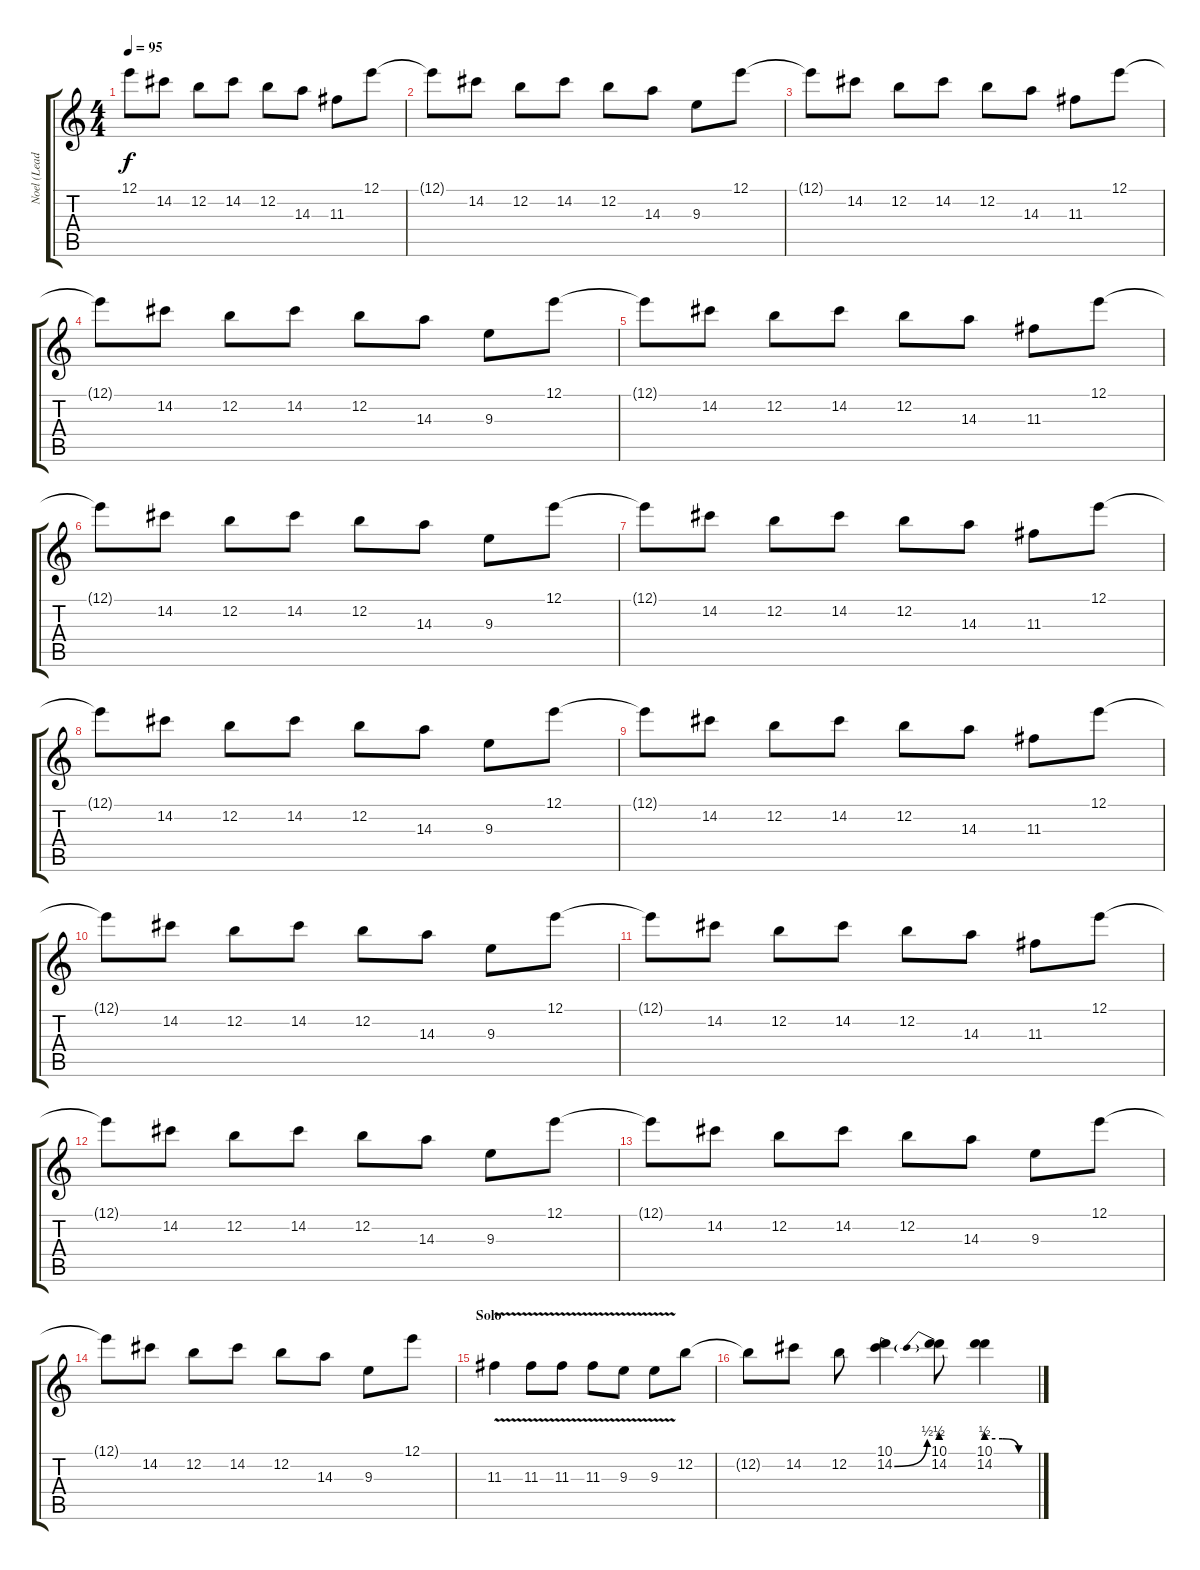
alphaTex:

\track ("Noel (Lead Guitar)" "Noel (Lead") {instrument overdrivenguitar}
\staff {score tabs}
\tuning (E4 B3 G3 D3 A2 E2) {hide}
\ts (4 4)
\tempo 95
\clef g2
\ks c
12.1{t}.8{dy f} 14.2.8 12.2.8 14.2.8 12.2.8 14.3.8 11.3.8 12.1.8 |
12.1{t}.8 14.2.8 12.2.8 14.2.8 12.2.8 14.3.8 9.3.8 12.1.8 |
12.1{t}.8 14.2.8 12.2.8 14.2.8 12.2.8 14.3.8 11.3.8 12.1.8 |
12.1{t}.8 14.2.8 12.2.8 14.2.8 12.2.8 14.3.8 9.3.8 12.1.8 |
12.1{t}.8 14.2.8 12.2.8 14.2.8 12.2.8 14.3.8 11.3.8 12.1.8 |
12.1{t}.8 14.2.8 12.2.8 14.2.8 12.2.8 14.3.8 9.3.8 12.1.8 |
12.1{t}.8 14.2.8 12.2.8 14.2.8 12.2.8 14.3.8 11.3.8 12.1.8 |
12.1{t}.8 14.2.8 12.2.8 14.2.8 12.2.8 14.3.8 9.3.8 12.1.8 |
12.1{t}.8 14.2.8 12.2.8 14.2.8 12.2.8 14.3.8 11.3.8 12.1.8 |
12.1{t}.8 14.2.8 12.2.8 14.2.8 12.2.8 14.3.8 9.3.8 12.1.8 |
12.1{t}.8 14.2.8 12.2.8 14.2.8 12.2.8 14.3.8 11.3.8 12.1.8 |
12.1{t}.8 14.2.8 12.2.8 14.2.8 12.2.8 14.3.8 9.3.8 12.1.8 |
12.1{t}.8 14.2.8 12.2.8 14.2.8 12.2.8 14.3.8 9.3.8 12.1.8 |
12.1{t}.8 14.2.8{volume 16} 12.2.8 14.2.8 12.2.8 14.3.8 9.3.8 12.1.8 |
\section ("" "Solo")
11.3{v}.4 11.3{v}.8 11.3{v}.8 11.3{v}.8 9.3{v}.8 9.3{v}.8 12.2.8 |
12.2{t}.8 14.2.8 12.2.8 (10.1 14.2{be (bend 0 0 60 2)}).4 (10.1 14.2{be (prebend 0 2 60 2)}).8 (10.1 14.2{be (custom 0 2 20 2 40 0 60 0)}).4
